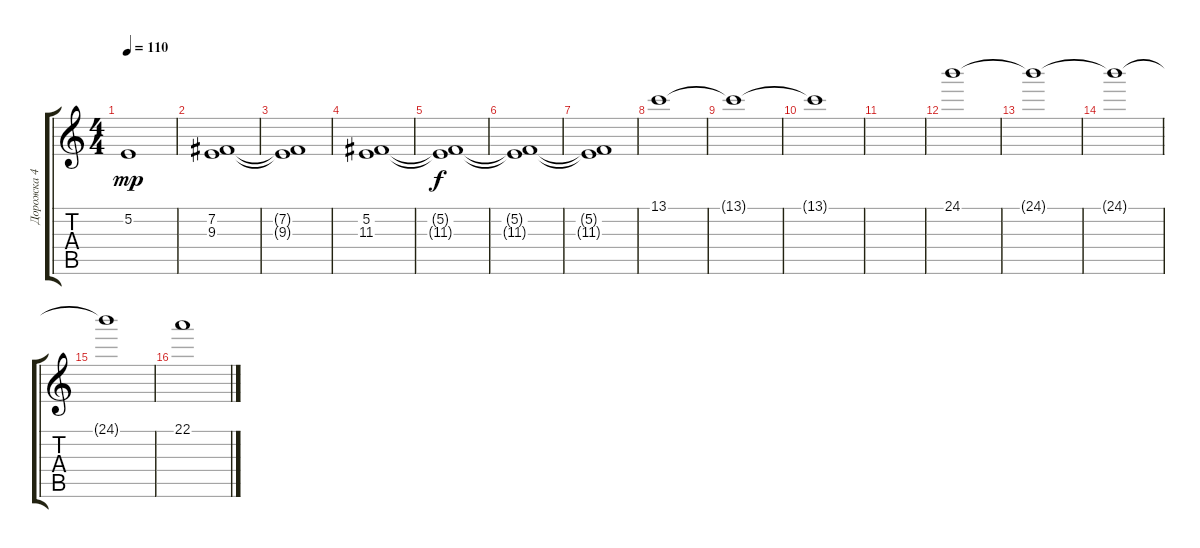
\track ("Дорожка 4" "Дорожка 4") {instrument stringensemble2}
\staff {score tabs}
\tuning (B4 B3 G3 D3 A2 E2) {hide}
\ts (4 4)
\tempo 110
\clef g2
\ks c
5.2{t}.1{dy mp} |
(7.2 9.3).1 |
(7.2{t} 9.3{t}).1 |
(5.2 11.3).1 |
(5.2{t} 11.3{t}).1{dy f} |
(5.2{t} 11.3{t}).1 |
(5.2{t} 11.3{t}).1 |
13.1.1 |
13.1{t}.1 |
13.1{t}.1 |
|
24.1.1 |
24.1{t}.1 |
24.1{t}.1 |
24.1{t}.1 |
22.1.1
